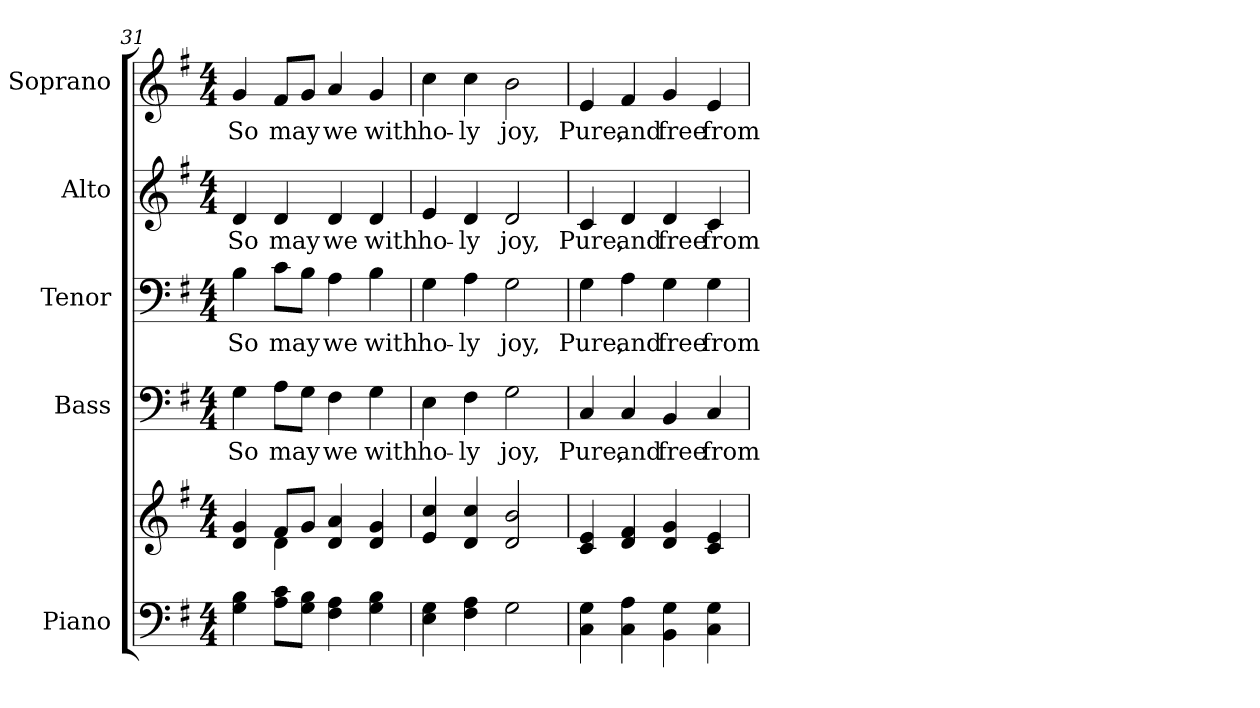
**kern	**kern	**kern	**text	**kern	**text	**kern	**text	**kern	**text
*part5	*part5	*part4	*part4	*part3	*part3	*part2	*part2	*part1	*part1
*staff6	*staff5	*staff4	*staff4	*staff3	*staff3	*staff2	*staff2	*staff1	*staff1
*I"Piano	*	*I"Bass	*	*I"Tenor	*	*I"Alto	*	*I"Soprano	*
*I'Pno.	*	*I'B.	*	*I'T.	*	*I'A.	*	*I'S.	*
!!LO:PB:g=z
*clefF4	*clefG2	*clefF4	*	*clefF4	*	*clefG2	*	*clefG2	*
*k[f#]	*k[f#]	*k[f#]	*	*k[f#]	*	*k[f#]	*	*k[f#]	*
*G:	*G:	*G:	*	*G:	*	*G:	*	*G:	*
*M4/4	*M4/4	*M4/4	*	*M4/4	*	*M4/4	*	*M4/4	*
=31	=31	=31	=31	=31	=31	=31	=31	=31	=31
*	*^	*	*	*	*	*	*	*	*
!	!	!	!	!LO:LY:b:color=#000000	!	!	!	!	!	!
!	!	!	!	!	!	!LO:LY:b:color=#000000	!	!	!	!
!	!	!	!	!	!	!	!	!LO:LY:b:color=#000000	!	!
!	!	!	!	!	!	!	!	!	!	!LO:LY:b:color=#000000
4Gi\ 4Bi	4di/ 4gi	4ryy	4Gi\	So	4Bi\	So	4di/	So	4gi/	So
!	!	!	!	!LO:LY:b:color=#000000	!	!	!	!	!	!
!	!	!	!	!	!	!LO:LY:b:color=#000000	!	!	!	!
!	!	!	!	!	!	!	!	!LO:LY:b:color=#000000	!	!
!	!	!	!	!	!	!	!	!	!	!LO:LY:b:color=#000000
8Ai\ 8ciL	8f#i/L	4di\	8Ai\L	may	8ci\L	may	4di/	may	8f#i/L	may
8Gi\ 8BiJ	8gi/J	.	8Gi\J	.	8Bi\J	.	.	.	8gi/J	.
!	!	!	!	!LO:LY:b:color=#000000	!	!	!	!	!	!
!	!	!	!	!	!	!LO:LY:b:color=#000000	!	!	!	!
!	!	!	!	!	!	!	!	!LO:LY:b:color=#000000	!	!
!	!	!	!	!	!	!	!	!	!	!LO:LY:b:color=#000000
4F#i\ 4Ai	4di/ 4ai	2ryy	4F#i\	we	4Ai\	we	4di/	we	4ai/	we
!	!	!	!	!LO:LY:b:color=#000000	!	!	!	!	!	!
!	!	!	!	!	!	!LO:LY:b:color=#000000	!	!	!	!
!	!	!	!	!	!	!	!	!LO:LY:b:color=#000000	!	!
!	!	!	!	!	!	!	!	!	!	!LO:LY:b:color=#000000
4Gi\ 4Bi	4di/ 4gi	.	4Gi\	with	4Bi\	with	4di/	with	4gi/	with
*	*v	*v	*	*	*	*	*	*	*	*
=32	=32	=32	=32	=32	=32	=32	=32	=32	=32
!	!	!	!LO:LY:b:color=#000000	!	!	!	!	!	!
!	!	!	!	!	!LO:LY:b:color=#000000	!	!	!	!
!	!	!	!	!	!	!	!LO:LY:b:color=#000000	!	!
!	!	!	!	!	!	!	!	!	!LO:LY:b:color=#000000
4Ei\ 4Gi	4ei/ 4cci	4Ei\	ho-	4Gi\	ho-	4ei/	ho-	4cci\	ho-
!	!	!	!LO:LY:b:color=#000000	!	!	!	!	!	!
!	!	!	!	!	!LO:LY:b:color=#000000	!	!	!	!
!	!	!	!	!	!	!	!LO:LY:b:color=#000000	!	!
!	!	!	!	!	!	!	!	!	!LO:LY:b:color=#000000
4F#i\ 4Ai	4di/ 4cci	4F#i\	-ly	4Ai\	-ly	4di/	-ly	4cci\	-ly
!	!	!	!LO:LY:b:color=#000000	!	!	!	!	!	!
!	!	!	!	!	!LO:LY:b:color=#000000	!	!	!	!
!	!	!	!	!	!	!	!LO:LY:b:color=#000000	!	!
!	!	!	!	!	!	!	!	!	!LO:LY:b:color=#000000
2Gi\	2di/ 2bi	2Gi\	joy,	2Gi\	joy,	2di/	joy,	2bi\	joy,
=33	=33	=33	=33	=33	=33	=33	=33	=33	=33
!	!	!	!LO:LY:b:color=#000000	!	!	!	!	!	!
!	!	!	!	!	!LO:LY:b:color=#000000	!	!	!	!
!	!	!	!	!	!	!	!LO:LY:b:color=#000000	!	!
!	!	!	!	!	!	!	!	!	!LO:LY:b:color=#000000
4Ci\ 4Gi	4ci/ 4ei	4Ci/	Pure,	4Gi\	Pure,	4ci/	Pure,	4ei/	Pure,
!	!	!	!LO:LY:b:color=#000000	!	!	!	!	!	!
!	!	!	!	!	!LO:LY:b:color=#000000	!	!	!	!
!	!	!	!	!	!	!	!LO:LY:b:color=#000000	!	!
!	!	!	!	!	!	!	!	!	!LO:LY:b:color=#000000
4Ci\ 4Ai	4di/ 4f#i	4Ci/	and	4Ai\	and	4di/	and	4f#i/	and
!	!	!	!LO:LY:b:color=#000000	!	!	!	!	!	!
!	!	!	!	!	!LO:LY:b:color=#000000	!	!	!	!
!	!	!	!	!	!	!	!LO:LY:b:color=#000000	!	!
!	!	!	!	!	!	!	!	!	!LO:LY:b:color=#000000
4BBi\ 4Gi	4di/ 4gi	4BBi/	free	4Gi\	free	4di/	free	4gi/	free
!	!	!	!LO:LY:b:color=#000000	!	!	!	!	!	!
!	!	!	!	!	!LO:LY:b:color=#000000	!	!	!	!
!	!	!	!	!	!	!	!LO:LY:b:color=#000000	!	!
!	!	!	!	!	!	!	!	!	!LO:LY:b:color=#000000
4Ci\ 4Gi	4ci/ 4ei	4Ci/	from	4Gi\	from	4ci/	from	4ei/	from
=	=	=	=	=	=	=	=	=	=
*-	*-	*-	*-	*-	*-	*-	*-	*-	*-
